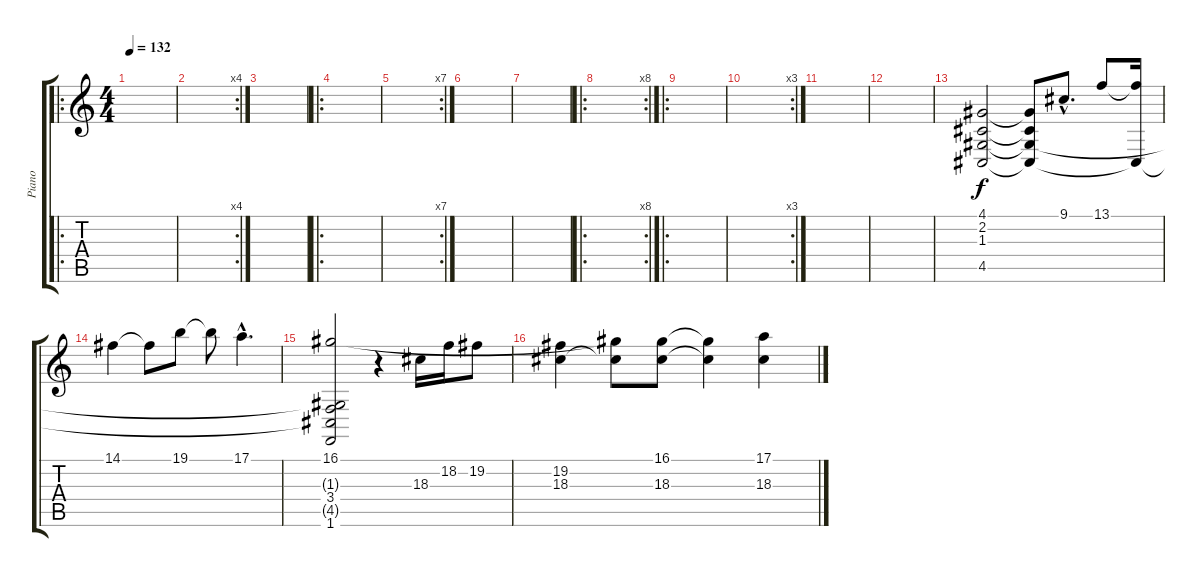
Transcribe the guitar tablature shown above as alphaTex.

\track ("Piano" "Piano") {instrument acousticgrandpiano}
\staff {score tabs}
\tuning (E4 B3 G3 D3 A2 E2) {hide}
\ro
\ts (4 4)
\tempo 132
\clef g2
\ks c
|
\rc 4
|
|
\ro
|
\rc 7
|
|
|
\ro
\rc 8
|
\ro
|
\rc 3
|
|
|
(4.1 2.2 1.3 4.5).2 (4.1{t} 2.2{t} 1.3{t} 4.5{t}).8 9.1{hac}.8{d} 13.1.8 (13.1{t} 4.5{t}).16 |
14.1.4 14.1{t}.8 19.1.8 19.1{t}.8 17.1{hac}.4{d} |
(16.1 1.3{t} 3.4 4.5{t} 1.6).2 r.4 18.3.16 18.2.16 19.2.8 |
(19.2 18.3).4 (16.1{t} 18.3{t}).8 (16.1 18.3).8 (16.1{t} 18.3{t}).4 (17.1 18.3).4
